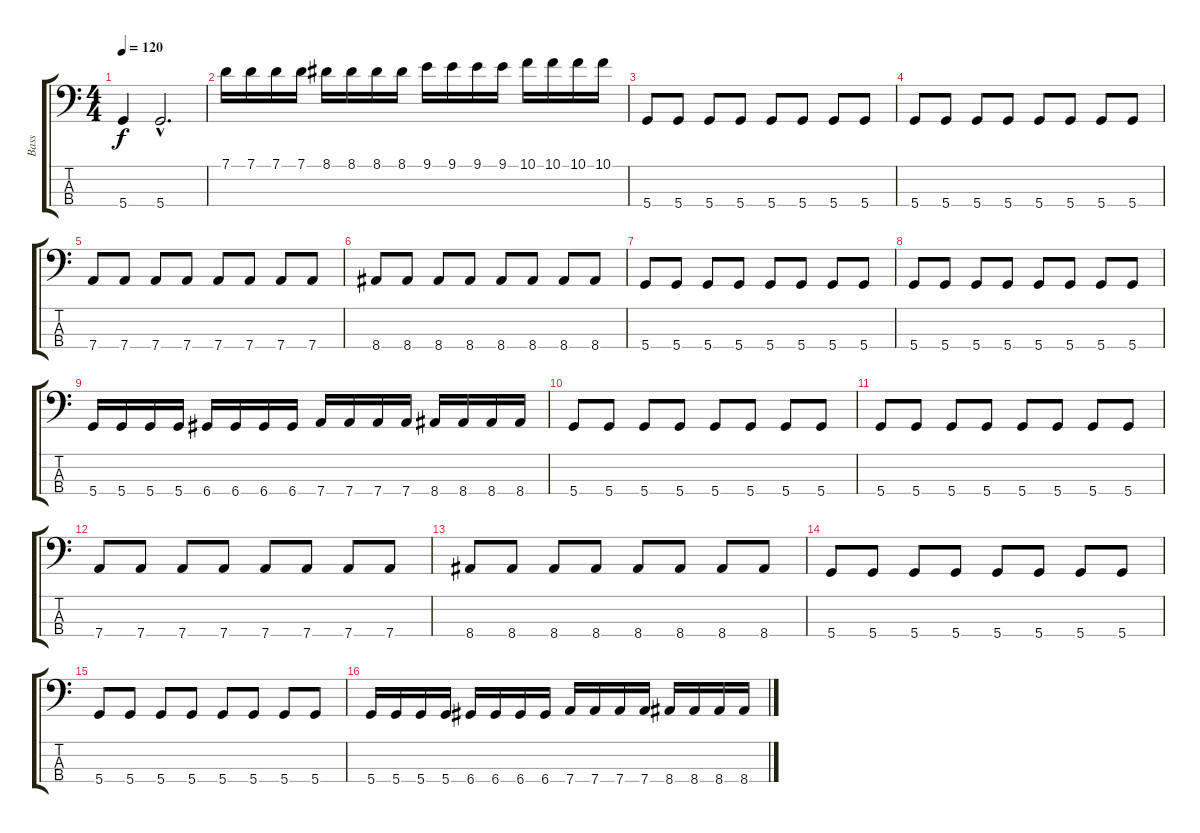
\track ("Bass" "Bass") {instrument electricbassfinger}
\staff {score tabs}
\tuning (G2 D2 A1 D1) {hide}
\ts (4 4)
\tempo 120
\clef f4
\ks c
5.4.4{dy f} 5.4{hac}.2{d} |
7.1.16 7.1.16 7.1.16 7.1.16 8.1.16 8.1.16 8.1.16 8.1.16 9.1.16 9.1.16 9.1.16 9.1.16 10.1.16 10.1.16 10.1.16 10.1.16 |
5.4.8 5.4.8 5.4.8 5.4.8 5.4.8 5.4.8 5.4.8 5.4.8 |
5.4.8 5.4.8 5.4.8 5.4.8 5.4.8 5.4.8 5.4.8 5.4.8 |
7.4.8 7.4.8 7.4.8 7.4.8 7.4.8 7.4.8 7.4.8 7.4.8 |
8.4.8 8.4.8 8.4.8 8.4.8 8.4.8 8.4.8 8.4.8 8.4.8 |
5.4.8 5.4.8 5.4.8 5.4.8 5.4.8 5.4.8 5.4.8 5.4.8 |
5.4.8 5.4.8 5.4.8 5.4.8 5.4.8 5.4.8 5.4.8 5.4.8 |
5.4.16 5.4.16 5.4.16 5.4.16 6.4.16 6.4.16 6.4.16 6.4.16 7.4.16 7.4.16 7.4.16 7.4.16 8.4.16 8.4.16 8.4.16 8.4.16 |
5.4.8 5.4.8 5.4.8 5.4.8 5.4.8 5.4.8 5.4.8 5.4.8 |
5.4.8 5.4.8 5.4.8 5.4.8 5.4.8 5.4.8 5.4.8 5.4.8 |
7.4.8 7.4.8 7.4.8 7.4.8 7.4.8 7.4.8 7.4.8 7.4.8 |
8.4.8 8.4.8 8.4.8 8.4.8 8.4.8 8.4.8 8.4.8 8.4.8 |
5.4.8 5.4.8 5.4.8 5.4.8 5.4.8 5.4.8 5.4.8 5.4.8 |
5.4.8 5.4.8 5.4.8 5.4.8 5.4.8 5.4.8 5.4.8 5.4.8 |
5.4.16 5.4.16 5.4.16 5.4.16 6.4.16 6.4.16 6.4.16 6.4.16 7.4.16 7.4.16 7.4.16 7.4.16 8.4.16 8.4.16 8.4.16 8.4.16
